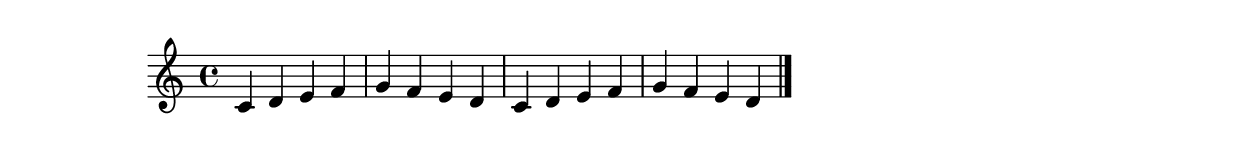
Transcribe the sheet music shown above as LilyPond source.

%% Do not edit this file; it is auto-generated from input/new
%% This file is in the public domain.
\version "2.11.66"
\header {
  lsrtags = "staff-notation"
  texidoc = "
'Tick' bar lines are often used in music where the bar line is used
only for coordination and is not meant to imply any rhythmic stress.
"
  doctitle = "Tick bar lines"
} % begin verbatim

\relative c' {
  \set Score.defaultBarType = #"'"
  c4 d e f
  g4 f e d
  c4 d e f
  g4 f e d
  \bar "|."
}
